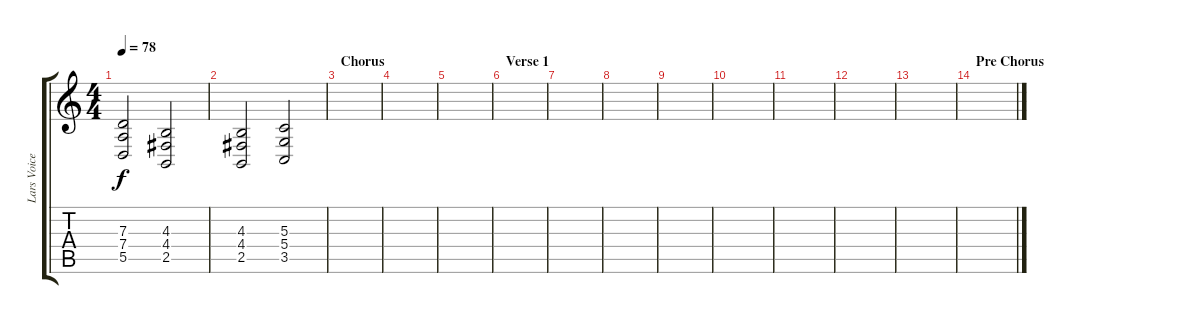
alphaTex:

\track ("Lars Voice" "Lars Voice") {instrument lead6voice}
\staff {score tabs}
\tuning (E4 B3 G3 D3 A2 E2) {hide}
\ts (4 4)
\tempo 78
\clef g2
\ks c
(7.3 7.4 5.5).2{dy f} (4.3 4.4 2.5).2 |
(4.3 4.4 2.5).2 (5.3 5.4 3.5).2 |
\section ("" "Chorus")
|
|
|
\section ("" "Verse 1")
|
|
|
|
|
|
|
|
\section ("" "Pre Chorus")
